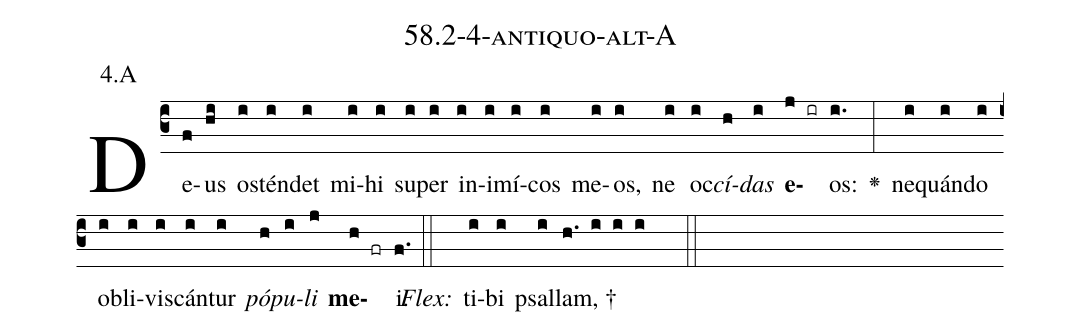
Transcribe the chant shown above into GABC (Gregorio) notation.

name: 58.2-4-antiquo-alt-A;
annotation: 4.A;
%%
(c3)De(f)us(hi) os(i)tén(i)det(i) mi(i)hi(i) su(i)per(i) in(i)i(i)mí(i)cos(i) me(i)os,(i) ne(i) oc(i)<i>cí</i>(h)<i>das</i>(i) <b>e</b>(j ir)os:(i.) <v>\greheightstar</v>(:) ne(i)quán(i)do(i) ob(i)li(i)vis(i)cán(i)tur(i) <i>pó</i>(h)<i>pu</i>(i)<i>li</i>(j) <b>me</b>(h fr)i.(f.) (::)
<i>Flex:</i>()  ti(i)bi(i) psal(i)lam, †(h. i i i  ::)

%E(i) u(h) o(i) u(j) a(h) e.(f.) (::)
